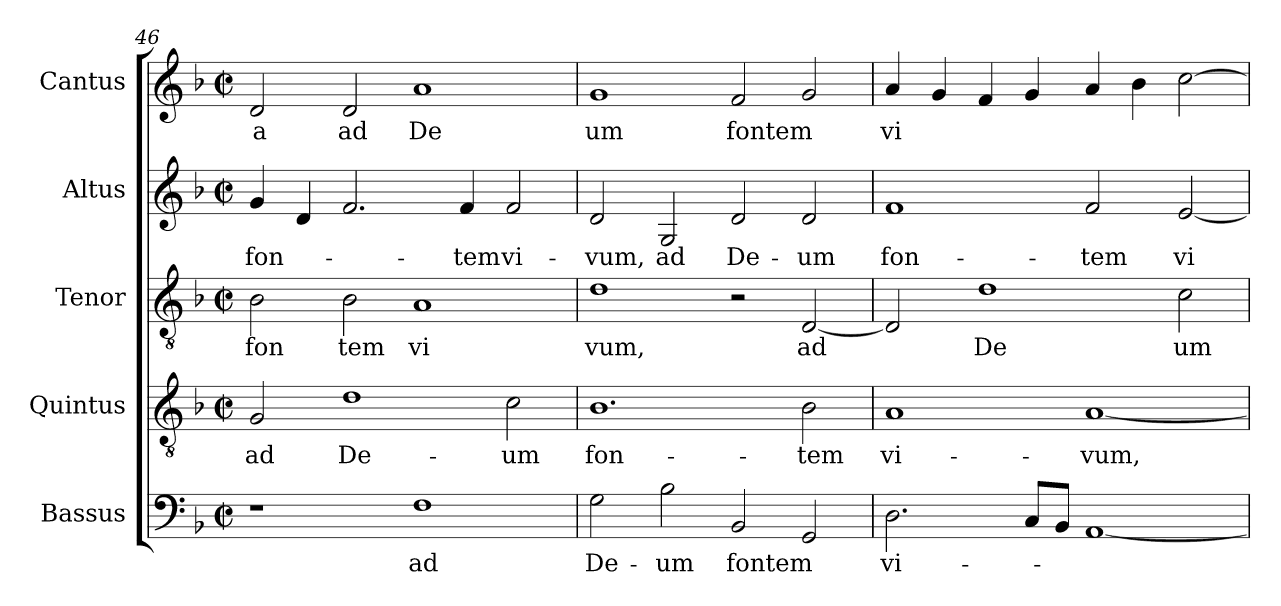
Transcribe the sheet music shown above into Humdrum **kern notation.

**kern	**text	**kern	**text	**kern	**text	**kern	**text	**kern	**text
*part5	*part5	*part4	*part4	*part3	*part3	*part2	*part2	*part1	*part1
*staff5	*staff5	*staff4	*staff4	*staff3	*staff3	*staff2	*staff2	*staff1	*staff1
*I"Bassus	*	*I"Quintus	*	*I"Tenor	*	*I"Altus	*	*I"Cantus	*
*clefF4	*	*clefGv2	*	*clefGv2	*	*clefG2	*	*clefG2	*
*k[b-]	*	*k[b-]	*	*k[b-]	*	*k[b-]	*	*k[b-]	*
*F:	*	*F:	*	*F:	*	*F:	*	*F:	*
*M2/2	*	*M2/2	*	*M2/2	*	*M2/2	*	*M2/2	*
*met(c|)	*	*met(c|)	*	*met(c|)	*	*met(c|)	*	*met(c|)	*
=46	=46	=46	=46	=46	=46	=46	=46	=46	=46
!	!	!	!LO:LY:b:cj	!	!LO:LY:b:cj	!	!LO:LY:b	!	!LO:LY:b:cj
1r	.	2G/	ad	2B-\	fon	4g/	fon-	2d/	a
.	.	.	.	.	.	4d/	.	.	.
!	!	!	!LO:LY:b:cj	!	!LO:LY:b:cj	!	!	!	!LO:LY:b:cj
.	.	1d	De-	2B-\	tem	2.f/	.	2d/	ad
!	!LO:LY:b:cj	!	!	!	!LO:LY:b:cj	!	!	!	!LO:LY:b:cj
1F	ad	.	.	1A	vi	.	.	1a	De
!	!	!	!	!	!	!	!LO:LY:b:cj	!	!
.	.	.	.	.	.	4f/	-tem	.	.
!	!	!	!LO:LY:b:cj	!	!	!	!LO:LY:b:cj	!	!
.	.	2c\	-um	.	.	2f/	vi-	.	.
=47	=47	=47	=47	=47	=47	=47	=47	=47	=47
!	!LO:LY:b:cj	!	!LO:LY:b:cj	!	!LO:LY:b:cj	!	!LO:LY:b:cj	!	!LO:LY:b:cj
2G\	De-	1.B-	fon-	1d	vum,	2d/	-vum,	1g	um
!	!LO:LY:b:cj	!	!	!	!	!	!LO:LY:b:cj	!	!
2B-\	-um	.	.	.	.	2G/	ad	.	.
!	!LO:LY:b	!	!	!	!	!	!LO:LY:b:cj	!	!LO:LY:b
2BB-/	fontem	.	.	2r	.	2d/	De-	2f/	fontem
!	!	!	!LO:LY:b:cj	!	!LO:LY:b:cj	!	!LO:LY:b:cj	!	!
2GG/	.	2B-\	-tem	[<2D/	ad	2d/	-um	2g/	.
=48	=48	=48	=48	=48	=48	=48	=48	=48	=48
!	!LO:LY:b:cj	!	!LO:LY:b:cj	!	!	!	!LO:LY:b:cj	!	!LO:LY:b:cj
2.D\	vi-	1A	vi-	2D/]	.	1f	fon-	4a/	vi
.	.	.	.	.	.	.	.	4g/	.
!	!	!	!	!	!LO:LY:b:cj	!	!	!	!
.	.	.	.	1d	De	.	.	4f/	.
8C/L	.	.	.	.	.	.	.	4g/	.
8BB-/J	.	.	.	.	.	.	.	.	.
!	!	!	!LO:LY:b	!	!	!	!LO:LY:b:cj	!	!
[>1AA	.	[>1A	-vum,	.	.	2f/	-tem	4a/	.
.	.	.	.	.	.	.	.	4b-\	.
!	!	!	!	!	!LO:LY:b:cj	!	!LO:LY:b:cj	!	!
.	.	.	.	2c\	um	[>2e/	vi-	[<2cc\	.
=	=	=	=	=	=	=	=	=	=
*-	*-	*-	*-	*-	*-	*-	*-	*-	*-
